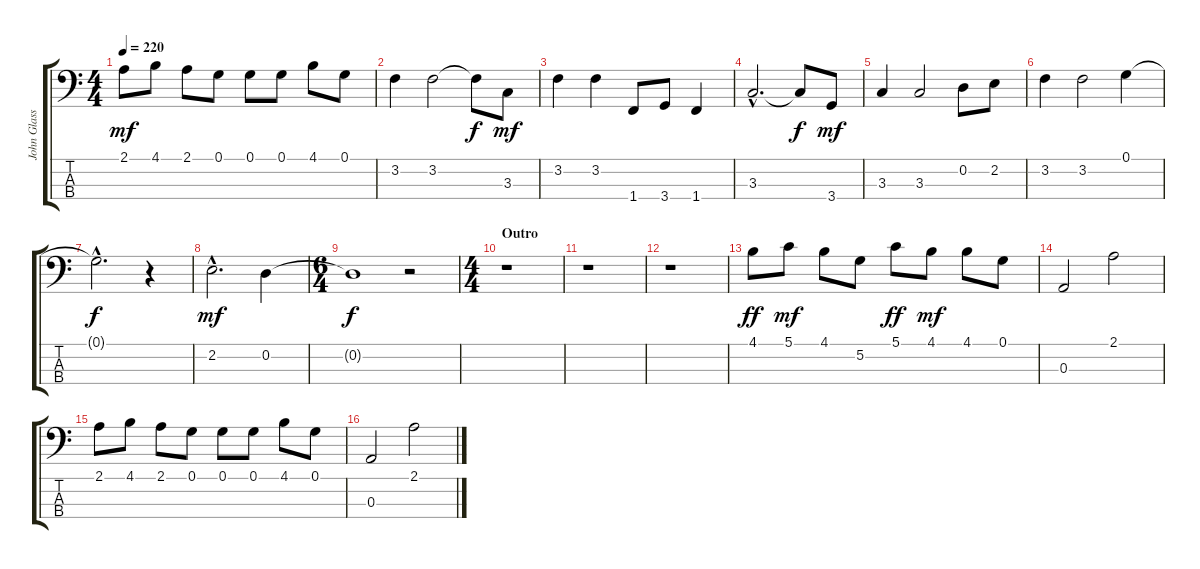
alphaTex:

\track ("John Glasscock (Bass)" "John Glass") {instrument fretlessbass}
\staff {score tabs}
\tuning (G2 D2 A1 E1) {hide}
\ts (4 4)
\tempo 220
\clef f4
\ks c
2.1.8{dy mf} 4.1.8 2.1.8 0.1.8 0.1.8 0.1.8 4.1.8 0.1.8 |
3.2.4 3.2.2 3.2{t}.8{dy f} 3.3.8{dy mf} |
3.2.4 3.2.4 1.4.8 3.4.8 1.4.4 |
3.3{hac}.2{d} 3.3{t}.8{dy f} 3.4.8{dy mf} |
3.3.4 3.3.2 0.2.8 2.2.8 |
3.2.4 3.2.2 0.1.4 |
0.1{hac t}.2{d dy f} r.4 |
2.2{hac}.2{d dy mf} 0.2.4 |
\ts (6 4)
0.2{t}.1{dy f} r.2 |
\ts (4 4)
\section ("" "Outro")
r.1 |
r.1 |
r.1 |
4.1.8{dy ff} 5.1.8{dy mf} 4.1.8 5.2.8 5.1.8{dy ff} 4.1.8{dy mf} 4.1.8 0.1.8 |
0.3.2 2.1.2 |
2.1.8 4.1.8 2.1.8 0.1.8 0.1.8 0.1.8 4.1.8 0.1.8 |
0.3.2 2.1.2
